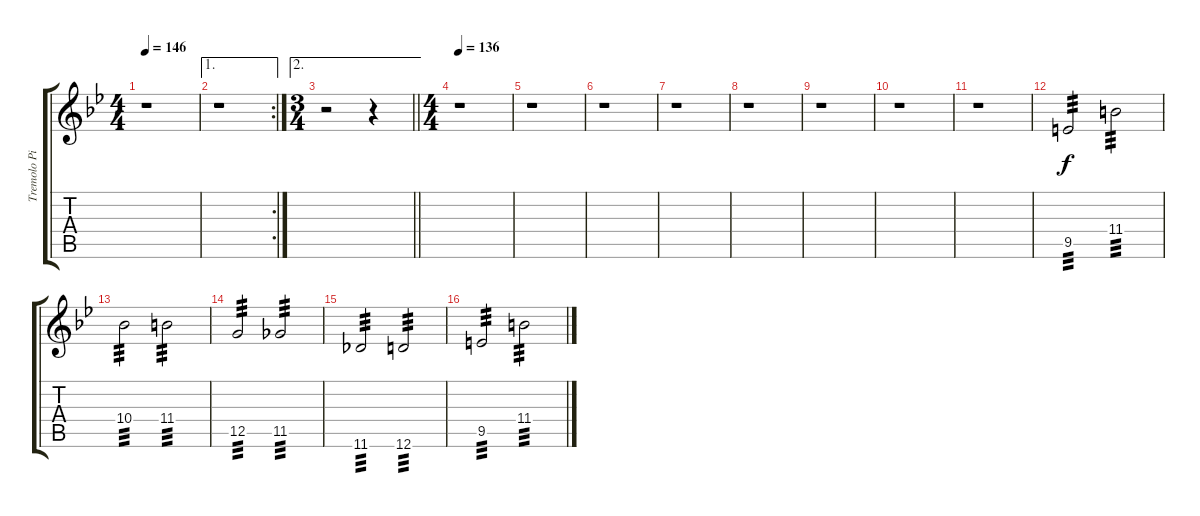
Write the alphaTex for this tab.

\track ("Tremolo Picking" "Tremolo Pi") {instrument distortionguitar}
\staff {score tabs}
\tuning (D4 A3 F3 C3 G2 D2) {hide}
\ts (4 4)
\tempo 146
\clef g2
\ks bb
r.1{dy f} |
\ae 1
\rc 2
r.1 |
\ae 2
\ts (3 4)
\barLineRight lightlight
r.2 r.4 |
\ts (4 4)
\tempo 136
r.1 |
r.1 |
r.1 |
r.1 |
r.1 |
r.1 |
r.1 |
r.1 |
9.5.2{tp 3} 11.4.2{tp 3} |
10.4.2{tp 3} 11.4.2{tp 3} |
12.5.2{tp 3} 11.5.2{tp 3} |
11.6.2{tp 3} 12.6.2{tp 3} |
9.5.2{tp 3} 11.4.2{tp 3}
